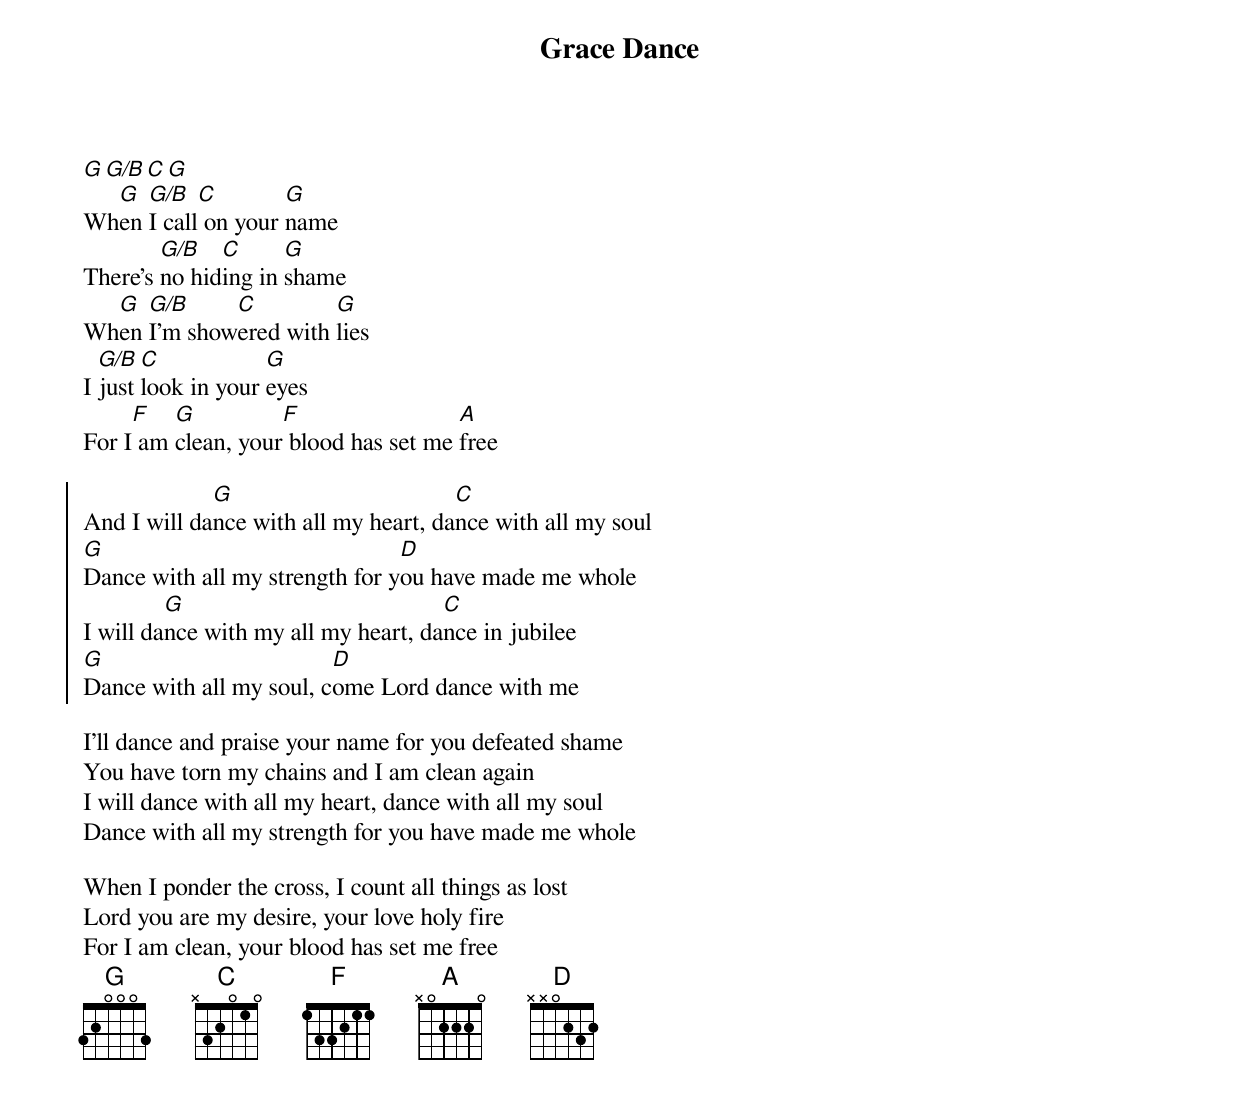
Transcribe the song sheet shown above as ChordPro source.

{t:Grace Dance}
[G][G/B][C][G]
Wh[G]en [G/B]I call[C] on your [G]name
There's [G/B]no hid[C]ing in [G]shame
Wh[G]en [G/B]I'm show[C]ered with [G]lies
I [G/B]just [C]look in your [G]eyes
For I[F] am [G]clean, your[F] blood has set me [A]free

{soc}
And I will da[G]nce with all my heart, da[C]nce with all my soul
[G]Dance with all my strength for y[D]ou have made me whole
I will da[G]nce with my all my heart, da[C]nce in jubilee
[G]Dance with all my soul, c[D]ome Lord dance with me
{eoc}

I'll dance and praise your name for you defeated shame
You have torn my chains and I am clean again
I will dance with all my heart, dance with all my soul
Dance with all my strength for you have made me whole

When I ponder the cross, I count all things as lost
Lord you are my desire, your love holy fire
For I am clean, your blood has set me free
